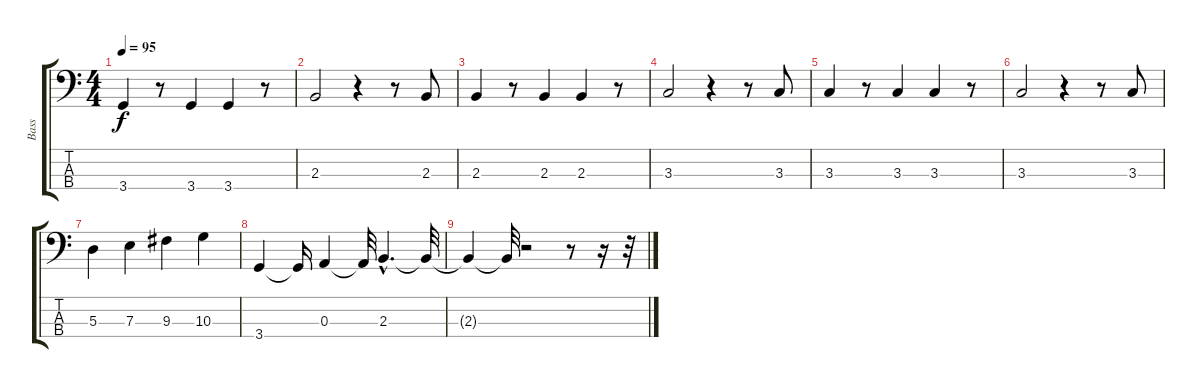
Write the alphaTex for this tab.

\track ("Bass" "Bass") {instrument electricbassfinger}
\staff {score tabs}
\tuning (G2 D2 A1 E1) {hide}
\ts (4 4)
\tempo 95
\clef f4
\ks c
3.4.4{dy f} r.8 3.4.4 3.4.4 r.8 |
2.3.2 r.4 r.8 2.3.8 |
2.3.4 r.8 2.3.4 2.3.4 r.8 |
3.3.2 r.4 r.8 3.3.8 |
3.3.4 r.8 3.3.4 3.3.4 r.8 |
3.3.2 r.4 r.8 3.3.8 |
5.3.4 7.3.4 9.3.4 10.3.4 |
3.4.4 3.4{t}.16 0.3.4 0.3{t}.32 2.3{hac}.4{d} 2.3{t}.32 |
2.3{t}.4 2.3{t}.32 r.2 r.8 r.16 r.32
